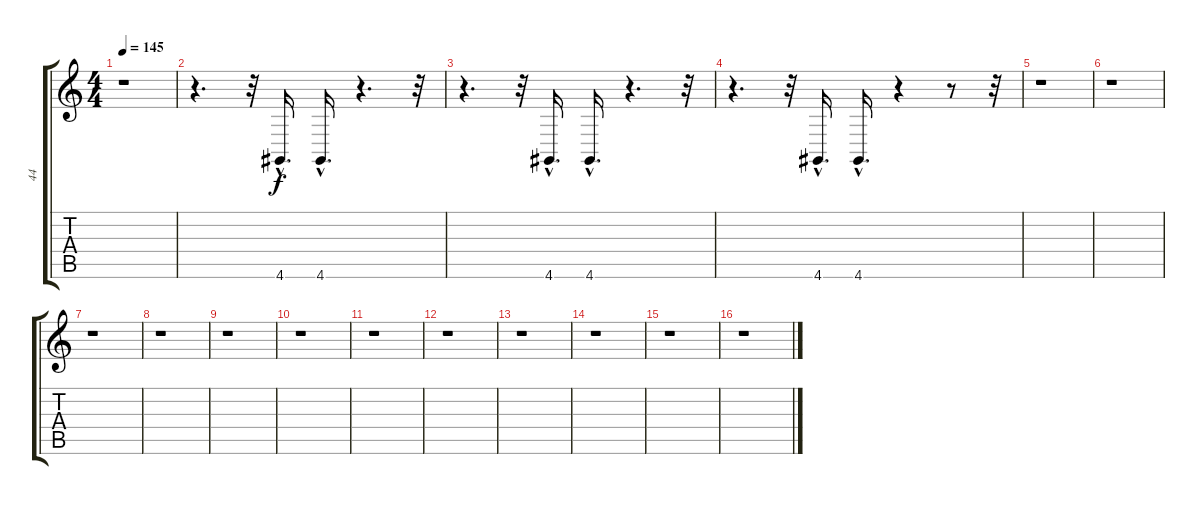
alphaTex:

\track ("44" "44") {instrument voiceoohs}
\staff {score tabs}
\tuning (E4 B3 G3 D3 A2 E2) {hide}
\ts (4 4)
\tempo 145
\clef g2
\ks c
r.1{dy f} |
r.4{d} r.32 4.6{hac}.16{d} 4.6{hac}.16{d} r.4{d} r.32 |
r.4{d} r.32 4.6{hac}.16{d} 4.6{hac}.16{d} r.4{d} r.32 |
r.4{d} r.32 4.6{hac}.16{d} 4.6{hac}.16{d} r.4 r.8 r.32 |
r.1 |
r.1 |
r.1 |
r.1 |
r.1 |
r.1 |
r.1 |
r.1 |
r.1 |
r.1 |
r.1 |
r.1
